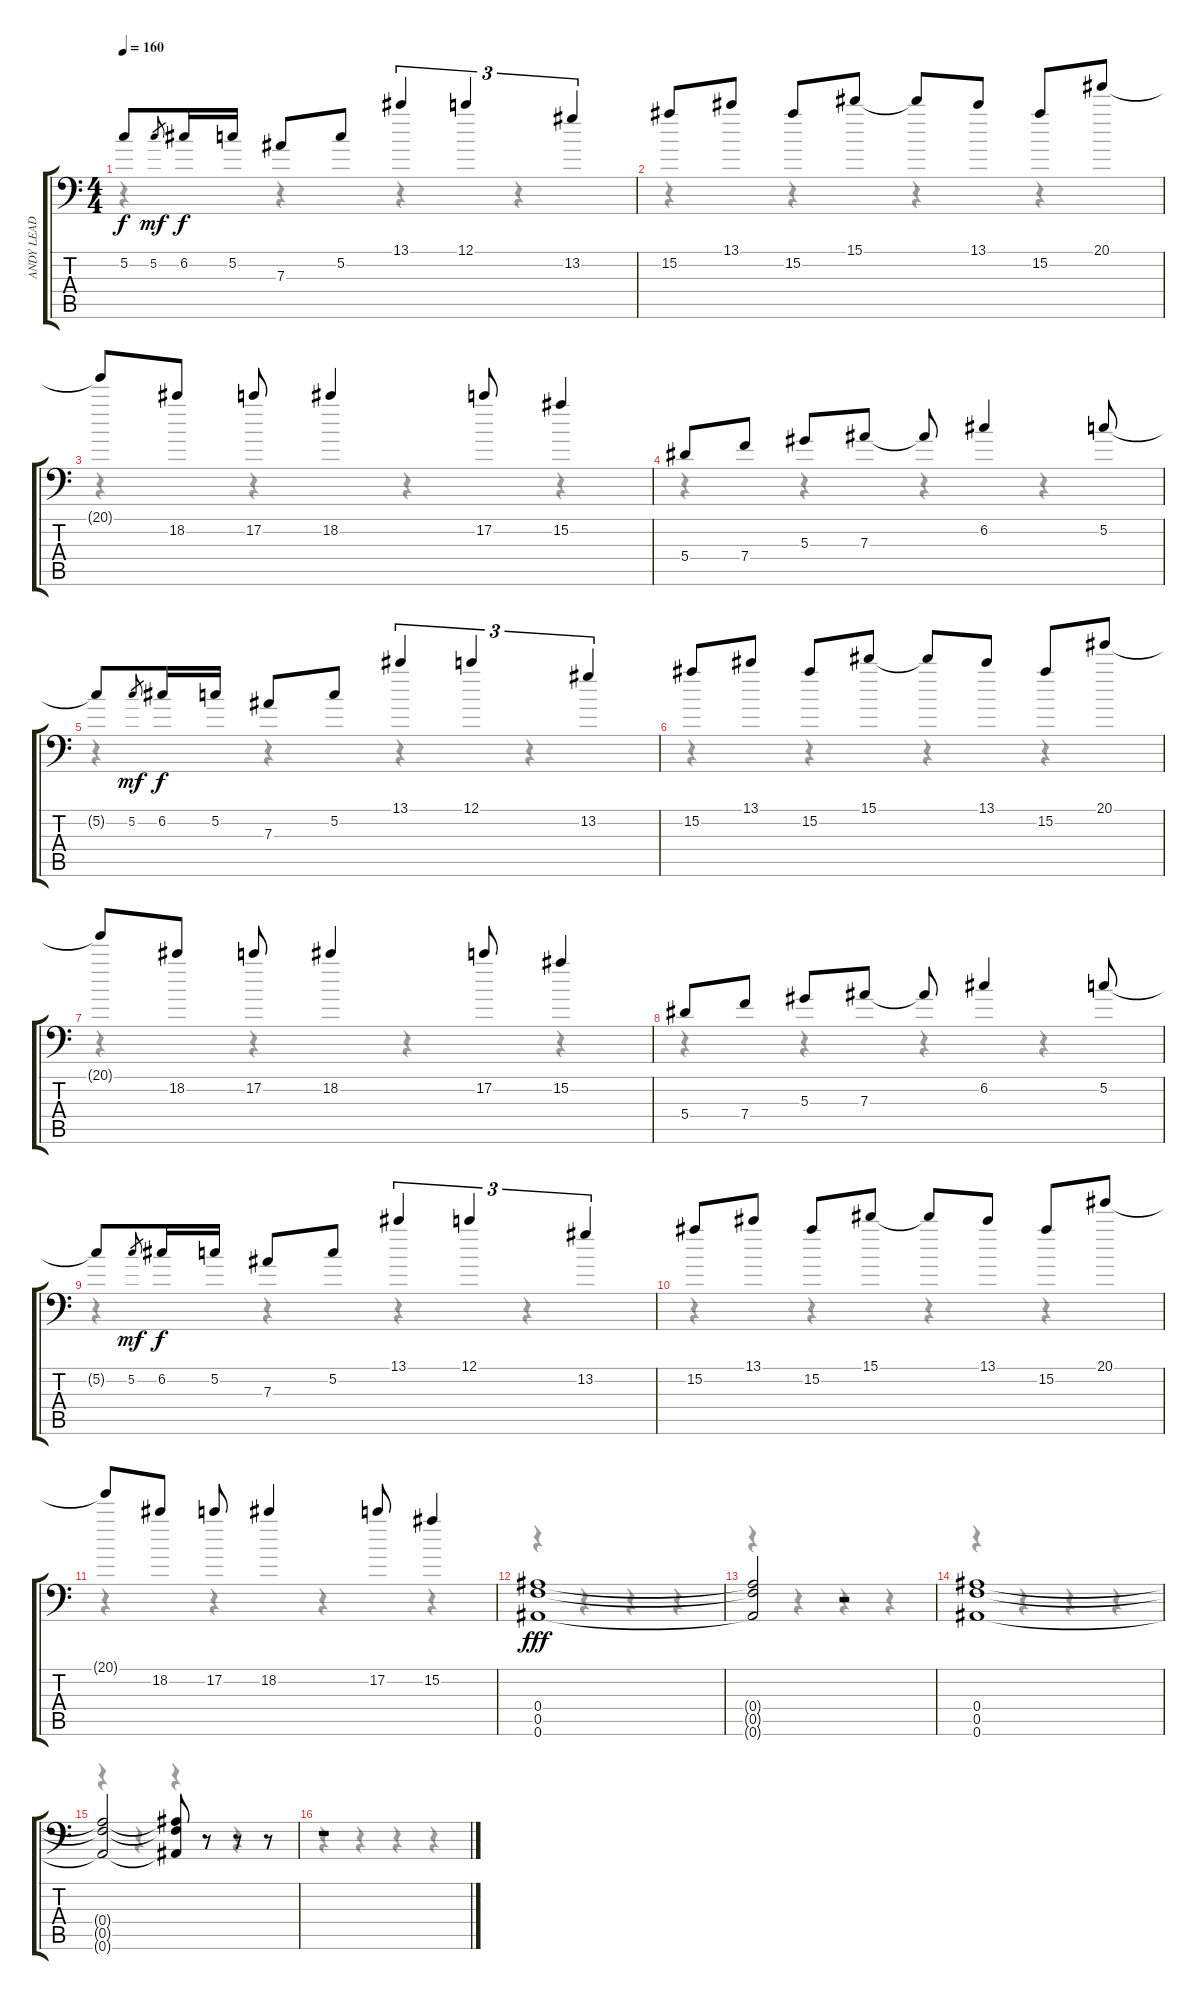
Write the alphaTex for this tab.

\track ("ANDY LEAD LINE" "ANDY LEAD ") {instrument distortionguitar}
\staff {score tabs}
\tuning (C4 G3 Eb3 Bb2 F2 Bb1) {hide}
\voice
\ts (4 4)
\tempo 160
\clef f4
\ks c
5.2{t}.8{dy f} 5.2.8{gr dy mf} 6.2.16{dy f} 5.2.16 7.3.8 5.2.8 13.1.4{tu (3 2)} 12.1.4{tu (3 2)} 13.2.4{tu (3 2)} |
15.2.8 13.1.8 15.2.8 15.1.8 15.1{t}.8 13.1.8 15.2.8 20.1.8 |
20.1{t}.8 18.2.8 17.2.8 18.2.4 17.2.8 15.2.4 |
5.4.8 7.4.8 5.3.8 7.3.8 7.3{t}.8 6.2.4 5.2.8 |
5.2{t}.8 5.2.8{gr dy mf} 6.2.16{dy f} 5.2.16 7.3.8 5.2.8 13.1.4{tu (3 2)} 12.1.4{tu (3 2)} 13.2.4{tu (3 2)} |
15.2.8 13.1.8 15.2.8 15.1.8 15.1{t}.8 13.1.8 15.2.8 20.1.8 |
20.1{t}.8 18.2.8 17.2.8 18.2.4 17.2.8 15.2.4 |
5.4.8 7.4.8 5.3.8 7.3.8 7.3{t}.8 6.2.4 5.2.8 |
5.2{t}.8 5.2.8{gr dy mf} 6.2.16{dy f} 5.2.16 7.3.8 5.2.8 13.1.4{tu (3 2)} 12.1.4{tu (3 2)} 13.2.4{tu (3 2)} |
15.2.8 13.1.8 15.2.8 15.1.8 15.1{t}.8 13.1.8 15.2.8 20.1.8 |
20.1{t}.8 18.2.8 17.2.8 18.2.4 17.2.8 15.2.4 |
(0.4 0.5 0.6).1{dy fff} |
(0.4{t} 0.5{t} 0.6{t}).2 r.2 |
(0.4 0.5 0.6).1 |
(0.4{t} 0.5{t} 0.6{t}).2 (0.4{t} 0.5{t} 0.6{t}).8 r.8 r.8 r.8 |
r.1
\voice
\clef f4
\ottava regular
\simile none
\ks c
r.4{dy f} r.4 r.4 r.4 |
r.4 r.4 r.4 r.4 |
r.4 r.4 r.4 r.4 |
r.4 r.4 r.4 r.4 |
r.4 r.4 r.4 r.4 |
r.4 r.4 r.4 r.4 |
r.4 r.4 r.4 r.4 |
r.4 r.4 r.4 r.4 |
r.4 r.4 r.4 r.4 |
r.4 r.4 r.4 r.4 |
r.4 r.4 r.4 r.4 |
r.4 r.4 r.4 r.4 |
r.4 r.4 r.4 r.4 |
r.4 r.4 r.4 r.4 |
r.4 r.4 r.4 r.4 |
r.4 r.4 r.4 r.4
